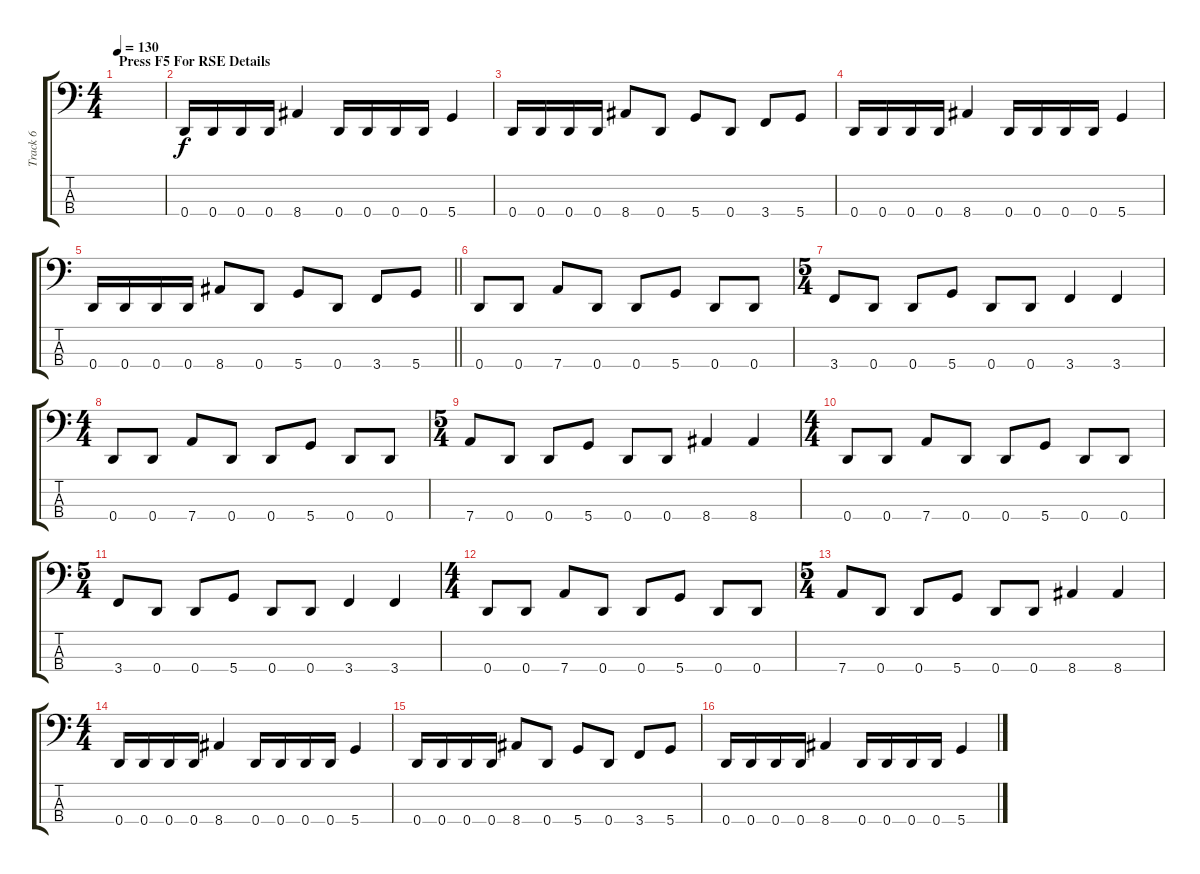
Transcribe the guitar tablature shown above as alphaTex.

\track ("Track 6" "Track 6") {instrument electricbassfinger}
\staff {score tabs}
\tuning (G2 D2 A1 D1) {hide}
\ts (4 4)
\section ("" "Press F5 For RSE Details")
\tempo 130
\clef f4
\ks c
|
0.4.16 0.4.16 0.4.16 0.4.16 8.4.4 0.4.16 0.4.16 0.4.16 0.4.16 5.4.4 |
0.4.16 0.4.16 0.4.16 0.4.16 8.4.8 0.4.8 5.4.8 0.4.8 3.4.8 5.4.8 |
0.4.16 0.4.16 0.4.16 0.4.16 8.4.4 0.4.16 0.4.16 0.4.16 0.4.16 5.4.4 |
\barLineRight lightlight
0.4.16 0.4.16 0.4.16 0.4.16 8.4.8 0.4.8 5.4.8 0.4.8 3.4.8 5.4.8 |
0.4.8 0.4.8 7.4.8 0.4.8 0.4.8 5.4.8 0.4.8 0.4.8 |
\ts (5 4)
3.4.8 0.4.8 0.4.8 5.4.8 0.4.8 0.4.8 3.4.4 3.4.4 |
\ts (4 4)
0.4.8 0.4.8 7.4.8 0.4.8 0.4.8 5.4.8 0.4.8 0.4.8 |
\ts (5 4)
7.4.8 0.4.8 0.4.8 5.4.8 0.4.8 0.4.8 8.4.4 8.4.4 |
\ts (4 4)
0.4.8 0.4.8 7.4.8 0.4.8 0.4.8 5.4.8 0.4.8 0.4.8 |
\ts (5 4)
3.4.8 0.4.8 0.4.8 5.4.8 0.4.8 0.4.8 3.4.4 3.4.4 |
\ts (4 4)
0.4.8 0.4.8 7.4.8 0.4.8 0.4.8 5.4.8 0.4.8 0.4.8 |
\ts (5 4)
7.4.8 0.4.8 0.4.8 5.4.8 0.4.8 0.4.8 8.4.4 8.4.4 |
\ts (4 4)
0.4.16 0.4.16 0.4.16 0.4.16 8.4.4 0.4.16 0.4.16 0.4.16 0.4.16 5.4.4 |
0.4.16 0.4.16 0.4.16 0.4.16 8.4.8 0.4.8 5.4.8 0.4.8 3.4.8 5.4.8 |
0.4.16 0.4.16 0.4.16 0.4.16 8.4.4 0.4.16 0.4.16 0.4.16 0.4.16 5.4.4
